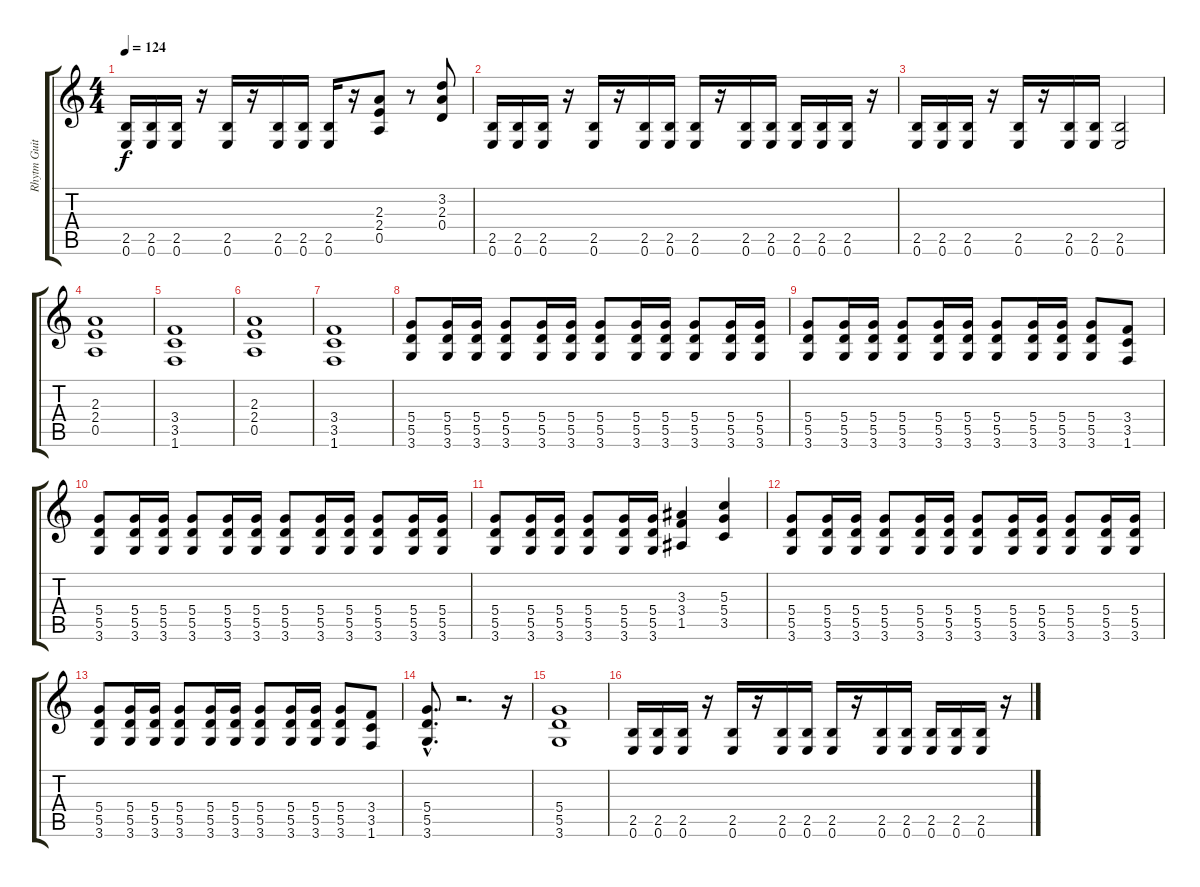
\track ("Rhytm Guitar" "Rhytm Guit") {instrument distortionguitar}
\staff {score tabs}
\tuning (E4 B3 G3 D3 A2 E2) {hide}
\ts (4 4)
\tempo 124
\clef g2
\ks c
(2.5 0.6).16{dy f} (2.5 0.6).16 (2.5 0.6).16 r.16 (2.5 0.6).16 r.16 (2.5 0.6).16 (2.5 0.6).16 (2.5 0.6).16 r.16 (2.3 2.4 0.5).8 r.8 (3.2 2.3 0.4).8 |
(2.5 0.6).16 (2.5 0.6).16 (2.5 0.6).16 r.16 (2.5 0.6).16 r.16 (2.5 0.6).16 (2.5 0.6).16 (2.5 0.6).16 r.16 (2.5 0.6).16 (2.5 0.6).16 (2.5 0.6).16 (2.5 0.6).16 (2.5 0.6).16 r.16 |
(2.5 0.6).16 (2.5 0.6).16 (2.5 0.6).16 r.16 (2.5 0.6).16 r.16 (2.5 0.6).16 (2.5 0.6).16 (2.5 0.6).2 |
(2.3 2.4 0.5).1 |
(3.4 3.5 1.6).1 |
(2.3 2.4 0.5).1 |
(3.4 3.5 1.6).1 |
(5.4 5.5 3.6).8 (5.4 5.5 3.6).16 (5.4 5.5 3.6).16 (5.4 5.5 3.6).8 (5.4 5.5 3.6).16 (5.4 5.5 3.6).16 (5.4 5.5 3.6).8 (5.4 5.5 3.6).16 (5.4 5.5 3.6).16 (5.4 5.5 3.6).8 (5.4 5.5 3.6).16 (5.4 5.5 3.6).16 |
(5.4 5.5 3.6).8 (5.4 5.5 3.6).16 (5.4 5.5 3.6).16 (5.4 5.5 3.6).8 (5.4 5.5 3.6).16 (5.4 5.5 3.6).16 (5.4 5.5 3.6).8 (5.4 5.5 3.6).16 (5.4 5.5 3.6).16 (5.4 5.5 3.6).8 (3.4 3.5 1.6).8 |
(5.4 5.5 3.6).8 (5.4 5.5 3.6).16 (5.4 5.5 3.6).16 (5.4 5.5 3.6).8 (5.4 5.5 3.6).16 (5.4 5.5 3.6).16 (5.4 5.5 3.6).8 (5.4 5.5 3.6).16 (5.4 5.5 3.6).16 (5.4 5.5 3.6).8 (5.4 5.5 3.6).16 (5.4 5.5 3.6).16 |
(5.4 5.5 3.6).8 (5.4 5.5 3.6).16 (5.4 5.5 3.6).16 (5.4 5.5 3.6).8 (5.4 5.5 3.6).16 (5.4 5.5 3.6).16 (3.3 3.4 1.5).4 (5.3 5.4 3.5).4 |
(5.4 5.5 3.6).8 (5.4 5.5 3.6).16 (5.4 5.5 3.6).16 (5.4 5.5 3.6).8 (5.4 5.5 3.6).16 (5.4 5.5 3.6).16 (5.4 5.5 3.6).8 (5.4 5.5 3.6).16 (5.4 5.5 3.6).16 (5.4 5.5 3.6).8 (5.4 5.5 3.6).16 (5.4 5.5 3.6).16 |
(5.4 5.5 3.6).8 (5.4 5.5 3.6).16 (5.4 5.5 3.6).16 (5.4 5.5 3.6).8 (5.4 5.5 3.6).16 (5.4 5.5 3.6).16 (5.4 5.5 3.6).8 (5.4 5.5 3.6).16 (5.4 5.5 3.6).16 (5.4 5.5 3.6).8 (3.4 3.5 1.6).8 |
(5.4{hac} 5.5{hac} 3.6{hac}).8{d} r.2{d} r.16 |
(5.4 5.5 3.6).1 |
(2.5 0.6).16 (2.5 0.6).16 (2.5 0.6).16 r.16 (2.5 0.6).16 r.16 (2.5 0.6).16 (2.5 0.6).16 (2.5 0.6).16 r.16 (2.5 0.6).16 (2.5 0.6).16 (2.5 0.6).16 (2.5 0.6).16 (2.5 0.6).16 r.16
